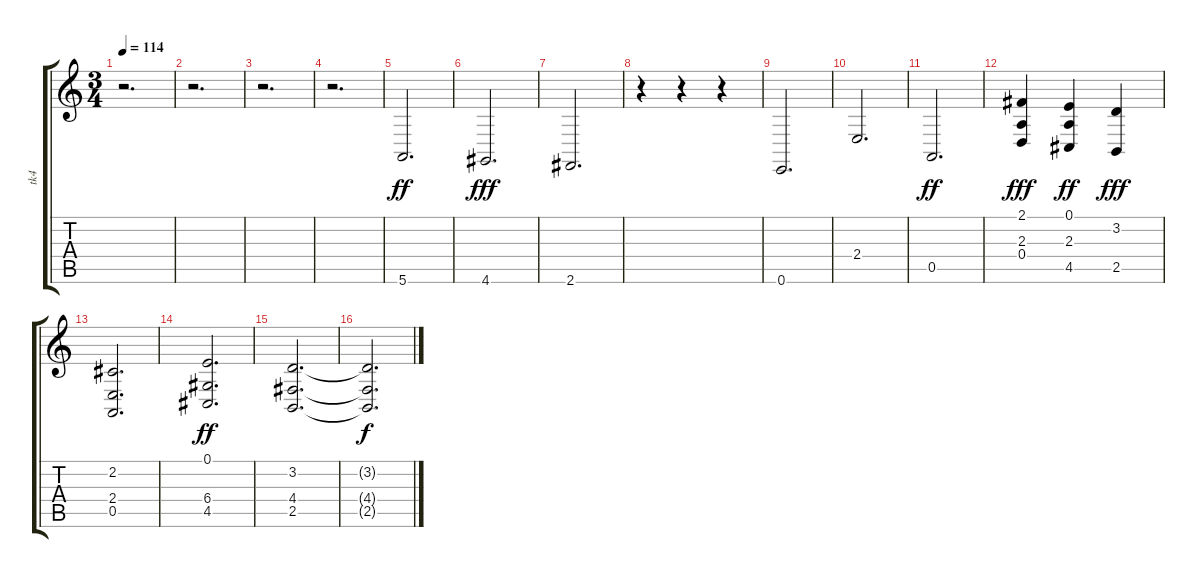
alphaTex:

\track ("tk4" "tk4") {instrument stringensemble1}
\staff {score tabs}
\tuning (E4 B3 G3 D3 A2 E2) {hide}
\ts (3 4)
\tempo 114
\clef g2
\ks c
r.2{d dy ff} |
r.2{d} |
r.2{d} |
r.2{d} |
5.6.2{d} |
4.6.2{d dy fff} |
2.6.2{d} |
r.4 r.4 r.4 |
0.6.2{d} |
2.4.2{d} |
0.5.2{d dy ff} |
(2.1 2.3 0.4).4{dy fff} (0.1 2.3 4.5).4{dy ff} (3.2 2.5).4{dy fff} |
(2.2 2.4 0.5).2{d} |
(0.1 6.4 4.5).2{d dy ff} |
(3.2 4.4 2.5).2{d} |
(3.2{t} 4.4{t} 2.5{t}).2{d dy f}
